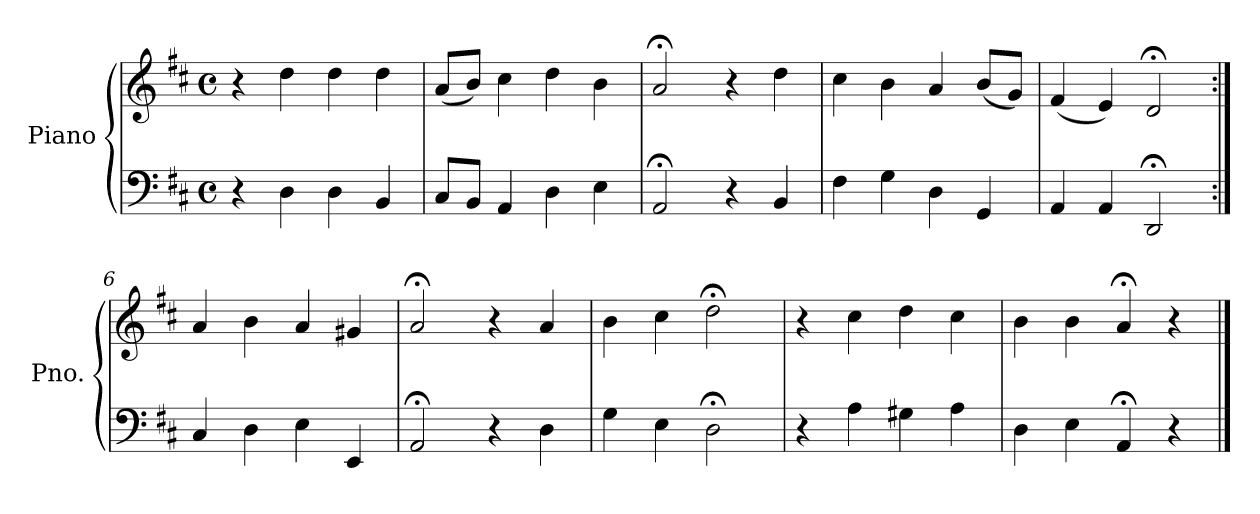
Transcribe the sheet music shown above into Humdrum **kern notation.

**kern	**kern
*part1	*part1
*staff2	*staff1
*I"Piano	*
*I'Pno.	*
*clefF4	*clefG2
*k[f#c#]	*k[f#c#]
*M4/4	*M4/4
*met(c)	*met(c)
=1	=1
4r	4r
4D\	4dd\
4D\	4dd\
4BB/	4dd\
=2	=2
8C#/L	(8a/L
8BB/J	8b/J)
4AA/	4cc#\
4D\	4dd\
4E\	4b\
=3	=3
2AA;</	2a;</
4r	4r
4BB/	4dd\
=4	=4
4F#\	4cc#\
4G\	4b\
4D\	4a/
4GG/	(8b/L
.	8g/J)
=5	=5
4AA/	(4f#/
4AA/	4e/)
2DD;</	2d;</
=6:|!	=6:|!
4C#/	4a/
4D\	4b\
4E\	4a/
4EE/	4g#X/
=7	=7
2AA;</	2a;</
4r	4r
4D\	4a/
!!LO:LB:g=z
=8	=8
4G\	4b\
4E\	4cc#\
2D;<\	2dd;<\
=9	=9
4r	4r
4A\	4cc#\
4G#X\	4dd\
4A\	4cc#\
=10	=10
4D\	4b\
4E\	4b\
4AA;</	4a;</
4r	4r
==	==
*-	*-
